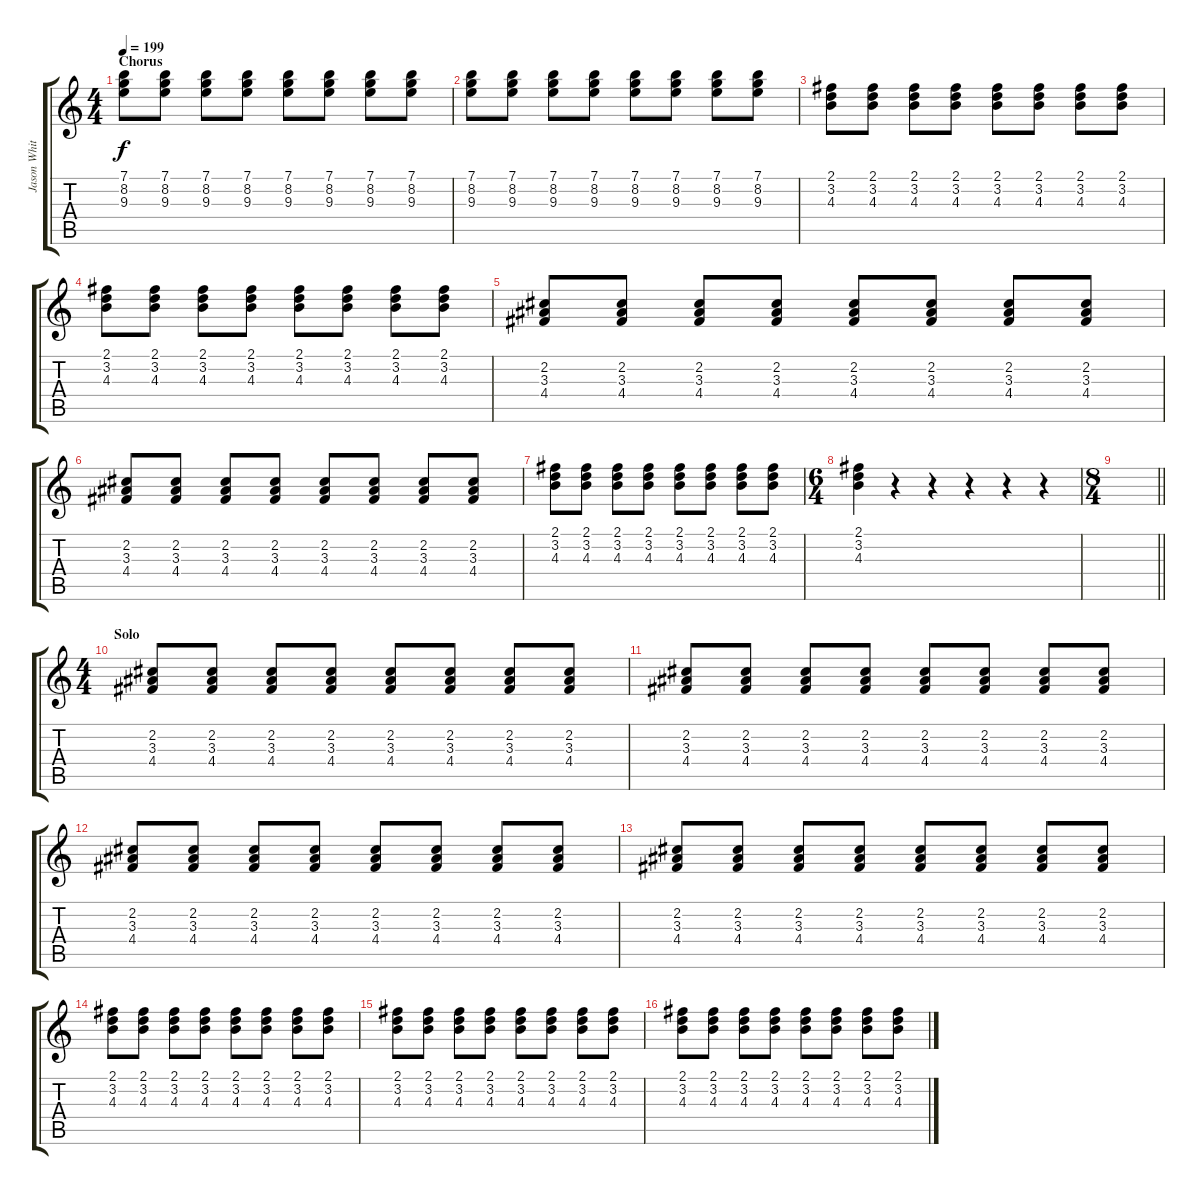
\track ("Jason White - Guitar" "Jason Whit") {instrument acousticguitarsteel}
\staff {score tabs}
\tuning (E4 B3 G3 D3 A2 E2) {hide}
\ts (4 4)
\section ("" "Chorus")
\tempo 199
\clef g2
\ks c
(7.1 8.2 9.3).8{dy f} (7.1 8.2 9.3).8 (7.1 8.2 9.3).8 (7.1 8.2 9.3).8 (7.1 8.2 9.3).8 (7.1 8.2 9.3).8 (7.1 8.2 9.3).8 (7.1 8.2 9.3).8 |
(7.1 8.2 9.3).8 (7.1 8.2 9.3).8 (7.1 8.2 9.3).8 (7.1 8.2 9.3).8 (7.1 8.2 9.3).8 (7.1 8.2 9.3).8 (7.1 8.2 9.3).8 (7.1 8.2 9.3).8 |
(2.1 3.2 4.3).8 (2.1 3.2 4.3).8 (2.1 3.2 4.3).8 (2.1 3.2 4.3).8 (2.1 3.2 4.3).8 (2.1 3.2 4.3).8 (2.1 3.2 4.3).8 (2.1 3.2 4.3).8 |
(2.1 3.2 4.3).8 (2.1 3.2 4.3).8 (2.1 3.2 4.3).8 (2.1 3.2 4.3).8 (2.1 3.2 4.3).8 (2.1 3.2 4.3).8 (2.1 3.2 4.3).8 (2.1 3.2 4.3).8 |
(2.2 3.3 4.4).8 (2.2 3.3 4.4).8 (2.2 3.3 4.4).8 (2.2 3.3 4.4).8 (2.2 3.3 4.4).8 (2.2 3.3 4.4).8 (2.2 3.3 4.4).8 (2.2 3.3 4.4).8 |
(2.2 3.3 4.4).8 (2.2 3.3 4.4).8 (2.2 3.3 4.4).8 (2.2 3.3 4.4).8 (2.2 3.3 4.4).8 (2.2 3.3 4.4).8 (2.2 3.3 4.4).8 (2.2 3.3 4.4).8 |
(2.1 3.2 4.3).8 (2.1 3.2 4.3).8 (2.1 3.2 4.3).8 (2.1 3.2 4.3).8 (2.1 3.2 4.3).8 (2.1 3.2 4.3).8 (2.1 3.2 4.3).8 (2.1 3.2 4.3).8 |
\ts (6 4)
(2.1 3.2 4.3).4 r.4 r.4 r.4 r.4 r.4 |
\ts (8 4)
\barLineRight lightlight
|
\ts (4 4)
\section ("" "Solo")
(2.2 3.3 4.4).8 (2.2 3.3 4.4).8 (2.2 3.3 4.4).8 (2.2 3.3 4.4).8 (2.2 3.3 4.4).8 (2.2 3.3 4.4).8 (2.2 3.3 4.4).8 (2.2 3.3 4.4).8 |
(2.2 3.3 4.4).8 (2.2 3.3 4.4).8 (2.2 3.3 4.4).8 (2.2 3.3 4.4).8 (2.2 3.3 4.4).8 (2.2 3.3 4.4).8 (2.2 3.3 4.4).8 (2.2 3.3 4.4).8 |
(2.2 3.3 4.4).8 (2.2 3.3 4.4).8 (2.2 3.3 4.4).8 (2.2 3.3 4.4).8 (2.2 3.3 4.4).8 (2.2 3.3 4.4).8 (2.2 3.3 4.4).8 (2.2 3.3 4.4).8 |
(2.2 3.3 4.4).8 (2.2 3.3 4.4).8 (2.2 3.3 4.4).8 (2.2 3.3 4.4).8 (2.2 3.3 4.4).8 (2.2 3.3 4.4).8 (2.2 3.3 4.4).8 (2.2 3.3 4.4).8 |
(2.1 3.2 4.3).8 (2.1 3.2 4.3).8 (2.1 3.2 4.3).8 (2.1 3.2 4.3).8 (2.1 3.2 4.3).8 (2.1 3.2 4.3).8 (2.1 3.2 4.3).8 (2.1 3.2 4.3).8 |
(2.1 3.2 4.3).8 (2.1 3.2 4.3).8 (2.1 3.2 4.3).8 (2.1 3.2 4.3).8 (2.1 3.2 4.3).8 (2.1 3.2 4.3).8 (2.1 3.2 4.3).8 (2.1 3.2 4.3).8 |
(2.1 3.2 4.3).8 (2.1 3.2 4.3).8 (2.1 3.2 4.3).8 (2.1 3.2 4.3).8 (2.1 3.2 4.3).8 (2.1 3.2 4.3).8 (2.1 3.2 4.3).8 (2.1 3.2 4.3).8
